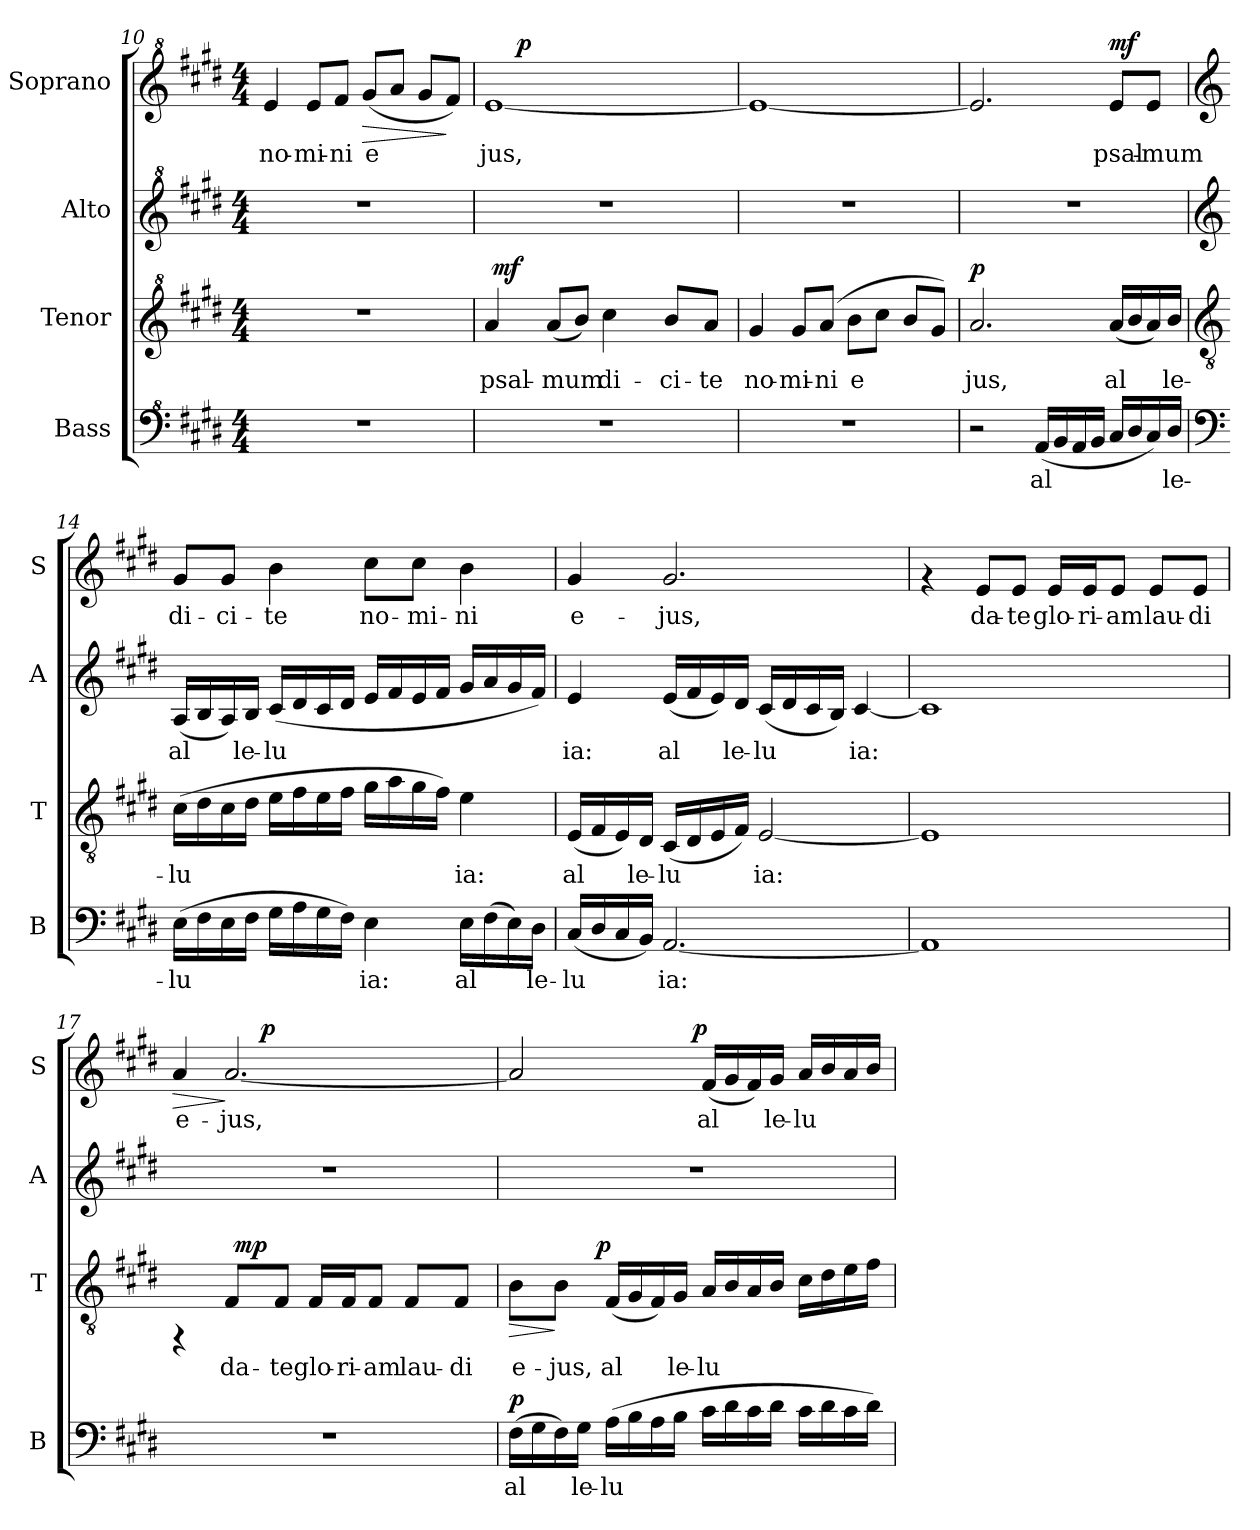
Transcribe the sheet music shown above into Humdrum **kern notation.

**kern	**text	**dynam	**kern	**text	**dynam	**kern	**text	**kern	**text	**dynam
*part4	*part4	*part4	*part3	*part3	*part3	*part2	*part2	*part1	*part1	*part1
*staff4	*staff4	*staff4	*staff3	*staff3	*staff3	*staff2	*staff2	*staff1	*staff1	*staff1
*I"Bass	*	*	*I"Tenor	*	*	*I"Alto	*	*I"Soprano	*	*
*I'B	*	*	*I'T	*	*	*I'A	*	*I'S	*	*
*clefF^4	*	*	*clefG^2	*	*	*clefG^2	*	*clefG^2	*	*
*k[f#c#g#d#]	*	*	*k[f#c#g#d#]	*	*	*k[f#c#g#d#]	*	*k[f#c#g#d#]	*	*
*E:	*	*	*E:	*	*	*E:	*	*E:	*	*
*M4/4	*	*	*M4/4	*	*	*M4/4	*	*M4/4	*	*
=10	=10	=10	=10	=10	=10	=10	=10	=10	=10	=10
!	!	!	!	!	!	!	!	!	!LO:LY:b:cj	!
1r	.	.	1r	.	.	1r	.	4ee/	no-	.
!	!	!	!	!	!	!	!	!	!LO:LY:b:cj	!
.	.	.	.	.	.	.	.	8ee/L	-mi-	.
!	!	!	!	!	!	!	!	!	!LO:LY:b:cj	!
.	.	.	.	.	.	.	.	8ff#/J	-ni	.
!	!	!	!	!	!	!	!	!	!LO:LY:b:cj	!LO:HP:b
.	.	.	.	.	.	.	.	(<8gg#/L	e-	>
!	!	!	!	!	!	!	!	!	!LO:LY:b:cj	!
.	.	.	.	.	.	.	.	8aa/J	--	.
!	!	!	!	!	!	!	!	!	!LO:LY:b:cj	!
.	.	.	.	.	.	.	.	8gg#/L	--	.
!	!	!	!	!	!	!	!	!	!LO:LY:b:cj	!
.	.	.	.	.	.	.	.	8ff#/J)	--	]
=11	=11	=11	=11	=11	=11	=11	=11	=11	=11	=11
!	!	!	!	!LO:LY:b:cj	!	!	!	!	!LO:LY:b:cj	!
*	*	*	*^	*	*	*	*	*^	*	*
1r	.	.	4aa/	64ryy	psal-	.	1r	.	[<1ee	16..ryy	-jus,	.
!	!	!	!	!	!	!LO:DY:a	!	!	!	!	!	!
.	.	.	.	2ryy	.	mf	.	.	.	.	.	.
!	!	!	!	!	!	!	!	!	!	!	!	!LO:DY:a
.	.	.	.	.	.	.	.	.	.	2ryy	.	p
!	!	!	!	!	!LO:LY:b:cj	!	!	!	!	!	!	!
.	.	.	(<8aa/L	.	-mum	.	.	.	.	.	.	.
!	!	!	!	!	!LO:LY:b:cj	!	!	!	!	!	!	!
.	.	.	8bb/J)	.	.	.	.	.	.	.	.	.
!	!	!	!	!	!LO:LY:b:cj	!	!	!	!	!	!	!
.	.	.	4ccc#\	.	di-	.	.	.	.	.	.	.
.	.	.	.	4ryy	.	.	.	.	.	.	.	.
.	.	.	.	.	.	.	.	.	.	4ryy	.	.
!	!	!	!	!	!LO:LY:b:cj	!	!	!	!	!	!	!
.	.	.	8bb/L	.	-ci-	.	.	.	.	.	.	.
.	.	.	.	8...ryy	.	.	.	.	.	.	.	.
.	.	.	.	.	.	.	.	.	.	8ryy	.	.
!	!	!	!	!	!LO:LY:b:cj	!	!	!	!	!	!	!
.	.	.	8aa/J	.	-te	.	.	.	.	.	.	.
.	.	.	.	.	.	.	.	.	.	64ryy	.	.
=12	=12	=12	=12	=12	=12	=12	=12	=12	=12	=12	=12	=12
!	!	!	!	!	!LO:LY:b:cj	!	!	!	!	!	!LO:LY:b:cj	!
*	*	*	*v	*v	*	*	*	*	*v	*v	*	*
1r	.	.	4gg#/	no-	.	1r	.	1ee_<	.	.
!	!	!	!	!LO:LY:b:cj	!	!	!	!	!	!
.	.	.	8gg#/L	-mi-	.	.	.	.	.	.
!	!	!	!	!LO:LY:b:cj	!	!	!	!	!	!
.	.	.	(>8aa/J	-ni	.	.	.	.	.	.
!	!	!	!	!LO:LY:b:cj	!	!	!	!	!	!
.	.	.	8bb\L	e-	.	.	.	.	.	.
!	!	!	!	!LO:LY:b:cj	!	!	!	!	!	!
.	.	.	8ccc#\J	--	.	.	.	.	.	.
!	!	!	!	!LO:LY:b:cj	!	!	!	!	!	!
.	.	.	8bb/L	--	.	.	.	.	.	.
!	!	!	!	!LO:LY:b:cj	!	!	!	!	!	!
.	.	.	8gg#/J)	--	.	.	.	.	.	.
=13	=13	=13	=13	=13	=13	=13	=13	=13	=13	=13
!	!	!	!	!LO:LY:b:cj	!LO:DY:a	!	!	!	!LO:LY:b:cj	!
2r	.	.	2.aa/	-jus,	p	1r	.	2.ee/]	.	.
!	!LO:LY:b:cj	!	!	!	!	!	!	!	!	!
(<16A/L	al-	.	.	.	.	.	.	.	.	.
!	!LO:LY:b:cj	!	!	!	!	!	!	!	!	!
16B/	--	.	.	.	.	.	.	.	.	.
!	!LO:LY:b:cj	!	!	!	!	!	!	!	!	!
16A/	--	.	.	.	.	.	.	.	.	.
!	!LO:LY:b:cj	!	!	!	!	!	!	!	!	!
16B/J	--	.	.	.	.	.	.	.	.	.
!	!LO:LY:b:cj	!	!	!LO:LY:b:cj	!	!	!	!	!LO:LY:b:cj	!LO:DY:a
16c#/L	--	.	(<16aa/L	al-	.	.	.	8ee/L	psal-	mf
!	!LO:LY:b:cj	!	!	!LO:LY:b:cj	!	!	!	!	!	!
16d#/	--	.	16bb/	--	.	.	.	.	.	.
!	!LO:LY:b:cj	!	!	!LO:LY:b:cj	!	!	!	!	!LO:LY:b:cj	!
16c#/)	--	.	16aa/)	--	.	.	.	8ee/J	-mum	.
!	!LO:LY:b:cj	!	!	!LO:LY:b:cj	!	!	!	!	!	!
16d#/J	-le-	.	16bb/J	-le-	.	.	.	.	.	.
!!LO:PB:g=z
=14	=14	=14	=14	=14	=14	=14	=14	=14	=14	=14
*clefF4	*	*	*clefGv2	*	*	*clefG2	*	*clefG2	*	*
!	!LO:LY:b:cj	!	!	!LO:LY:b:cj	!	!	!LO:LY:b:cj	!	!LO:LY:b:cj	!
(>16E\L	-lu-	.	(>16c#\L	-lu-	.	(<16A/L	al-	8g#/L	di-	.
!	!LO:LY:b:cj	!	!	!LO:LY:b:cj	!	!	!LO:LY:b:cj	!	!	!
16F#\	--	.	16d#\	--	.	16B/	--	.	.	.
!	!LO:LY:b:cj	!	!	!LO:LY:b:cj	!	!	!LO:LY:b:cj	!	!LO:LY:b:cj	!
16E\	--	.	16c#\	--	.	16A/)	--	8g#/J	-ci-	.
!	!LO:LY:b:cj	!	!	!LO:LY:b:cj	!	!	!LO:LY:b:cj	!	!	!
16F#\J	--	.	16d#\J	--	.	16B/J	-le-	.	.	.
!	!LO:LY:b:cj	!	!	!LO:LY:b:cj	!	!	!LO:LY:b:cj	!	!LO:LY:b:cj	!
16G#\L	--	.	16e\L	--	.	(<16c#/L	-lu-	4b\	-te	.
!	!LO:LY:b:cj	!	!	!LO:LY:b:cj	!	!	!LO:LY:b:cj	!	!	!
16A\	--	.	16f#\	--	.	16d#/	--	.	.	.
!	!LO:LY:b:cj	!	!	!LO:LY:b:cj	!	!	!LO:LY:b:cj	!	!	!
16G#\	--	.	16e\	--	.	16c#/	--	.	.	.
!	!LO:LY:b:cj	!	!	!LO:LY:b:cj	!	!	!LO:LY:b:cj	!	!	!
16F#\J)	--	.	16f#\J	--	.	16d#/J	--	.	.	.
!	!LO:LY:b:cj	!	!	!LO:LY:b:cj	!	!	!LO:LY:b:cj	!	!LO:LY:b:cj	!
4E\	-ia:	.	16g#\L	--	.	16e/L	--	8cc#\L	no-	.
!	!	!	!	!LO:LY:b:cj	!	!	!LO:LY:b:cj	!	!	!
.	.	.	16a\	--	.	16f#/	--	.	.	.
!	!	!	!	!LO:LY:b:cj	!	!	!LO:LY:b:cj	!	!LO:LY:b:cj	!
.	.	.	16g#\	--	.	16e/	--	8cc#\J	-mi-	.
!	!	!	!	!LO:LY:b:cj	!	!	!LO:LY:b:cj	!	!	!
.	.	.	16f#\J)	--	.	16f#/J	--	.	.	.
!	!LO:LY:b:cj	!	!	!LO:LY:b:cj	!	!	!LO:LY:b:cj	!	!LO:LY:b:cj	!
16E\L	al-	.	4e\	-ia:	.	16g#/L	--	4b\	-ni	.
!	!LO:LY:b:cj	!	!	!	!	!	!LO:LY:b:cj	!	!	!
(>16F#\	--	.	.	.	.	16a/	--	.	.	.
!	!LO:LY:b:cj	!	!	!	!	!	!LO:LY:b:cj	!	!	!
16E\)	--	.	.	.	.	16g#/	--	.	.	.
!	!LO:LY:b:cj	!	!	!	!	!	!LO:LY:b:cj	!	!	!
16D#\J	-le-	.	.	.	.	16f#/J)	--	.	.	.
=15	=15	=15	=15	=15	=15	=15	=15	=15	=15	=15
!	!LO:LY:b:cj	!	!	!LO:LY:b:cj	!	!	!LO:LY:b:cj	!	!LO:LY:b:cj	!
(<16C#/L	-lu-	.	(<16E/L	al-	.	4e/	-ia:	4g#/	e-	.
!	!LO:LY:b:cj	!	!	!LO:LY:b:cj	!	!	!	!	!	!
16D#/	--	.	16F#/	--	.	.	.	.	.	.
!	!LO:LY:b:cj	!	!	!LO:LY:b:cj	!	!	!	!	!	!
16C#/	--	.	16E/)	--	.	.	.	.	.	.
!	!LO:LY:b:cj	!	!	!LO:LY:b:cj	!	!	!	!	!	!
16BB/J)	--	.	16D#/J	-le-	.	.	.	.	.	.
!	!LO:LY:b:cj	!	!	!LO:LY:b:cj	!	!	!LO:LY:b:cj	!	!LO:LY:b:cj	!
[<2.AA/	-ia:	.	(<16C#/L	-lu-	.	(<16e/L	al-	2.g#/	-jus,	.
!	!	!	!	!LO:LY:b:cj	!	!	!LO:LY:b:cj	!	!	!
.	.	.	16D#/	--	.	16f#/	--	.	.	.
!	!	!	!	!LO:LY:b:cj	!	!	!LO:LY:b:cj	!	!	!
.	.	.	16E/	--	.	16e/)	--	.	.	.
!	!	!	!	!LO:LY:b:cj	!	!	!LO:LY:b:cj	!	!	!
.	.	.	16F#/J)	--	.	16d#/J	-le-	.	.	.
!	!	!	!	!LO:LY:b:cj	!	!	!LO:LY:b:cj	!	!	!
.	.	.	[<2E/	-ia:	.	(<16c#/L	-lu-	.	.	.
!	!	!	!	!	!	!	!LO:LY:b:cj	!	!	!
.	.	.	.	.	.	16d#/	--	.	.	.
!	!	!	!	!	!	!	!LO:LY:b:cj	!	!	!
.	.	.	.	.	.	16c#/	--	.	.	.
!	!	!	!	!	!	!	!LO:LY:b:cj	!	!	!
.	.	.	.	.	.	16B/J)	--	.	.	.
!	!	!	!	!	!	!	!LO:LY:b:cj	!	!	!
.	.	.	.	.	.	[<4c#/	-ia:	.	.	.
=16	=16	=16	=16	=16	=16	=16	=16	=16	=16	=16
!	!LO:LY:b:cj	!	!	!LO:LY:b:cj	!	!	!LO:LY:b:cj	!	!	!
1AA]	.	.	1E]	.	.	1c#]	.	4rf	.	.
!	!	!	!	!	!	!	!	!	!LO:LY:b:cj	!
.	.	.	.	.	.	.	.	8e/L	da-	.
!	!	!	!	!	!	!	!	!	!LO:LY:b:cj	!
.	.	.	.	.	.	.	.	8e/J	-te	.
!	!	!	!	!	!	!	!	!	!LO:LY:b:cj	!
.	.	.	.	.	.	.	.	16e/L	glo-	.
!	!	!	!	!	!	!	!	!	!LO:LY:b:cj	!
.	.	.	.	.	.	.	.	16e/	-ri-	.
!	!	!	!	!	!	!	!	!	!LO:LY:b:cj	!
.	.	.	.	.	.	.	.	8e/J	-am	.
!	!	!	!	!	!	!	!	!	!LO:LY:b:cj	!
.	.	.	.	.	.	.	.	8e/L	lau-	.
!	!	!	!	!	!	!	!	!	!LO:LY:b:cj	!
.	.	.	.	.	.	.	.	8e/J	-di	.
!!LO:PB:g=z
=17	=17	=17	=17	=17	=17	=17	=17	=17	=17	=17
!	!	!	!	!	!	!	!	!	!LO:LY:b:cj	!LO:HP:b
*	*	*	*^	*	*	*	*	*^	*	*
1r	.	.	4rFF	4ryy	.	.	1r	.	4a/	4ryy	e-	>
!	!	!	!	!	!LO:LY:b:cj	!	!	!	!	!	!LO:LY:b:cj	!
.	.	.	8F#/L	64ryy	da-	.	.	.	[<2.a/	16.ryy	-jus,	]
!	!	!	!	!	!	!LO:DY:a	!	!	!	!	!	!
.	.	.	.	2ryy	.	mp	.	.	.	.	.	.
!	!	!	!	!	!	!	!	!	!	!	!	!LO:DY:a
.	.	.	.	.	.	.	.	.	.	2ryy	.	p
!	!	!	!	!	!LO:LY:b:cj	!	!	!	!	!	!	!
.	.	.	8F#/J	.	-te	.	.	.	.	.	.	.
!	!	!	!	!	!LO:LY:b:cj	!	!	!	!	!	!	!
.	.	.	16F#/L	.	glo-	.	.	.	.	.	.	.
!	!	!	!	!	!LO:LY:b:cj	!	!	!	!	!	!	!
.	.	.	16F#/	.	-ri-	.	.	.	.	.	.	.
!	!	!	!	!	!LO:LY:b:cj	!	!	!	!	!	!	!
.	.	.	8F#/J	.	-am	.	.	.	.	.	.	.
!	!	!	!	!	!LO:LY:b:cj	!	!	!	!	!	!	!
.	.	.	8F#/L	.	lau-	.	.	.	.	.	.	.
.	.	.	.	8...ryy	.	.	.	.	.	.	.	.
.	.	.	.	.	.	.	.	.	.	8ryy	.	.
!	!	!	!	!	!LO:LY:b:cj	!	!	!	!	!	!	!
.	.	.	8F#/J	.	-di	.	.	.	.	.	.	.
.	.	.	.	.	.	.	.	.	.	32ryy	.	.
=18	=18	=18	=18	=18	=18	=18	=18	=18	=18	=18	=18	=18
!	!LO:LY:b:cj	!LO:DY:a	!	!	!LO:LY:b:cj	!LO:HP:b	!	!	!	!	!LO:LY:b:cj	!
(>16F#\L	al-	p	8B\L	8...ryy	e-	>	1r	.	2a/]	4ryy	.	.
!	!LO:LY:b:cj	!	!	!	!	!	!	!	!	!	!	!
16G#\	--	.	.	.	.	.	.	.	.	.	.	.
!	!LO:LY:b:cj	!	!	!	!LO:LY:b:cj	!	!	!	!	!	!	!
16F#\)	--	.	8B\J	.	-jus,	]	.	.	.	.	.	.
!	!LO:LY:b:cj	!	!	!	!	!	!	!	!	!	!	!
16G#\J	-le-	.	.	.	.	.	.	.	.	.	.	.
!	!	!	!	!	!	!LO:DY:a	!	!	!	!	!	!
.	.	.	.	2ryy	.	p	.	.	.	.	.	.
!	!LO:LY:b:cj	!	!	!	!LO:LY:b:cj	!	!	!	!	!	!	!
(>16A\L	-lu-	.	(<16F#/L	.	al-	.	.	.	.	8...ryy	.	.
!	!LO:LY:b:cj	!	!	!	!LO:LY:b:cj	!	!	!	!	!	!	!
16B\	--	.	16G#/	.	--	.	.	.	.	.	.	.
!	!LO:LY:b:cj	!	!	!	!LO:LY:b:cj	!	!	!	!	!	!	!
16A\	--	.	16F#/)	.	--	.	.	.	.	.	.	.
!	!LO:LY:b:cj	!	!	!	!LO:LY:b:cj	!	!	!	!	!	!	!
16B\J	--	.	16G#/J	.	-le-	.	.	.	.	.	.	.
!	!	!	!	!	!	!	!	!	!	!	!	!LO:DY:a
.	.	.	.	.	.	.	.	.	.	2ryy	.	p
!	!LO:LY:b:cj	!	!	!	!LO:LY:b:cj	!	!	!	!	!	!LO:LY:b:cj	!
16c#\L	--	.	16A/L	.	-lu-	.	.	.	(<16f#/L	.	al-	.
!	!LO:LY:b:cj	!	!	!	!LO:LY:b:cj	!	!	!	!	!	!LO:LY:b:cj	!
16d#\	--	.	16B/	.	--	.	.	.	16g#/	.	--	.
!	!LO:LY:b:cj	!	!	!	!LO:LY:b:cj	!	!	!	!	!	!LO:LY:b:cj	!
16c#\	--	.	16A/	.	--	.	.	.	16f#/)	.	--	.
!	!LO:LY:b:cj	!	!	!	!LO:LY:b:cj	!	!	!	!	!	!LO:LY:b:cj	!
16d#\J	--	.	16B/J	.	--	.	.	.	16g#/J	.	-le-	.
.	.	.	.	4ryy	.	.	.	.	.	.	.	.
!	!LO:LY:b:cj	!	!	!	!LO:LY:b:cj	!	!	!	!	!	!LO:LY:b:cj	!
16c#\L	--	.	16c#\L	.	--	.	.	.	16a/L	.	-lu-	.
!	!LO:LY:b:cj	!	!	!	!LO:LY:b:cj	!	!	!	!	!	!LO:LY:b:cj	!
16d#\	--	.	16d#\	.	--	.	.	.	16b/	.	--	.
!	!LO:LY:b:cj	!	!	!	!LO:LY:b:cj	!	!	!	!	!	!LO:LY:b:cj	!
16c#\	--	.	16e\	.	--	.	.	.	16a/	.	--	.
!	!LO:LY:b:cj	!	!	!	!LO:LY:b:cj	!	!	!	!	!	!LO:LY:b:cj	!
16d#\J)	--	.	16f#\J	.	--	.	.	.	16b/J	.	--	.
.	.	.	.	64ryy	.	.	.	.	.	64ryy	.	.
*	*	*	*v	*v	*	*	*	*	*v	*v	*	*
=	=	=	=	=	=	=	=	=	=	=
*-	*-	*-	*-	*-	*-	*-	*-	*-	*-	*-
